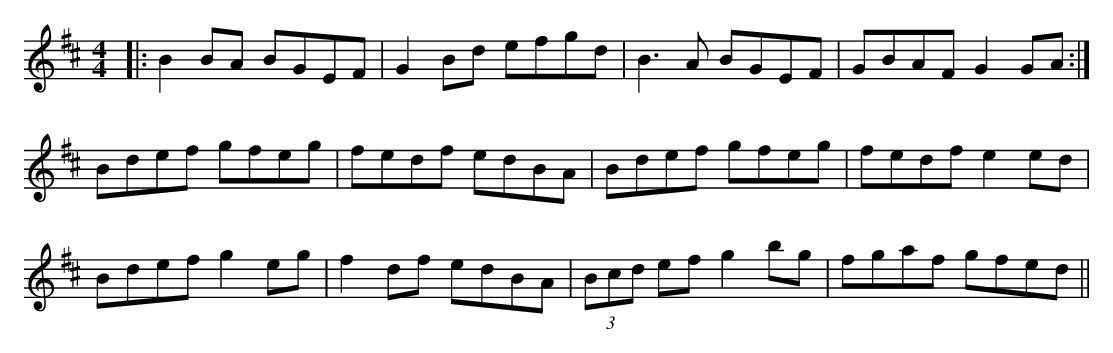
X:1
M:4/4
K:D
|:B2BA BGEF|G2Bd efgd|B3A BGEF|GBAF G2GA:|
Bdef gfeg|fedf edBA|Bdef gfeg|fedf e2ed|
Bdef g2eg|f2df edBA|(3Bcd ef g2 bg|fgaf gfed||
